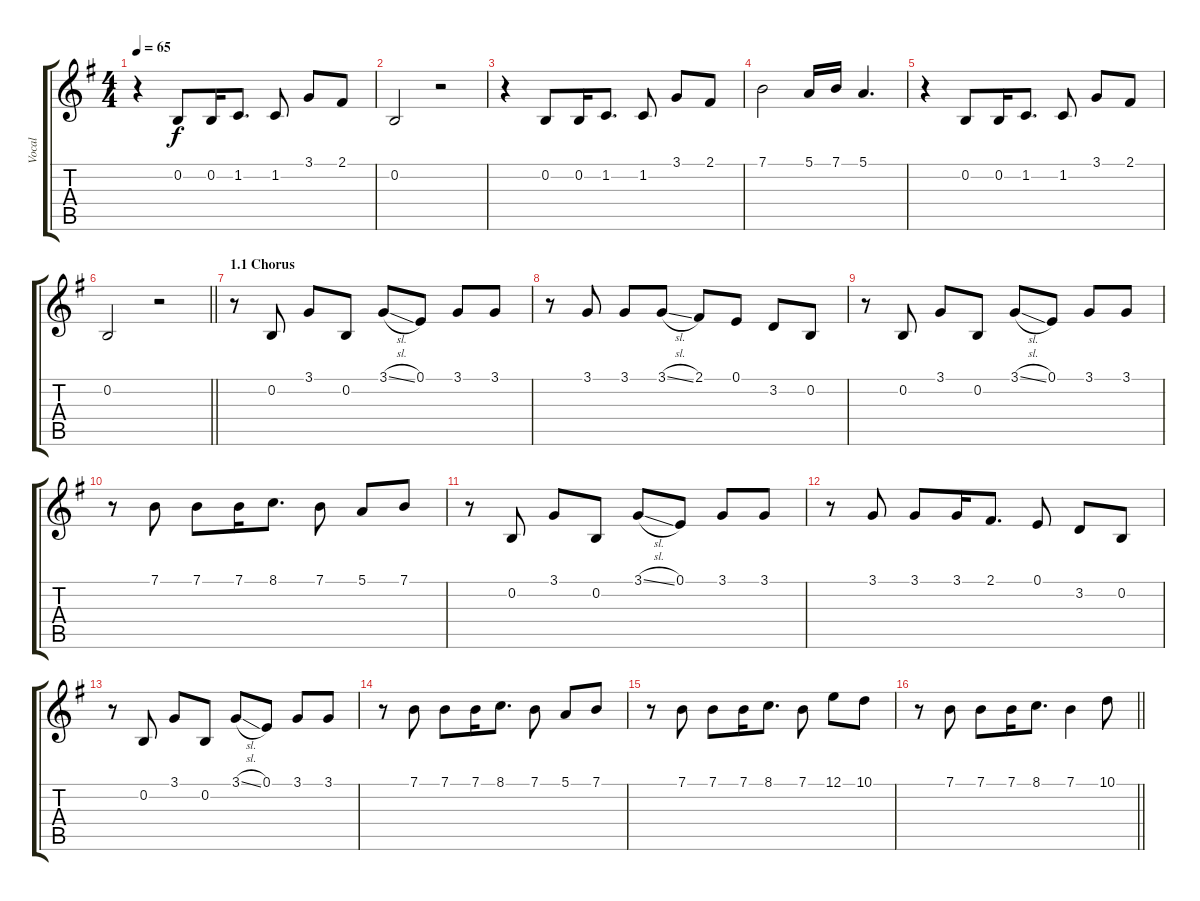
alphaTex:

\track ("Vocal" "Vocal") {instrument tenorsax}
\staff {score tabs}
\tuning (E4 B3 G3 D3 A2 E2) {hide}
\ts (4 4)
\tempo 65
\clef g2
\ks eminor
r.4{dy f} 0.2.8 0.2.16 1.2.8{d} 1.2.8 3.1.8 2.1.8 |
0.2.2 r.2 |
r.4 0.2.8 0.2.16 1.2.8{d} 1.2.8 3.1.8 2.1.8 |
7.1.2 5.1.16 7.1.16 5.1.4{d} |
r.4 0.2.8 0.2.16 1.2.8{d} 1.2.8 3.1.8 2.1.8 |
\barLineRight lightlight
0.2.2 r.2 |
\section ("" "1.1 Chorus ")
r.8 0.2.8 3.1.8 0.2.8 3.1{sl}.8 0.1.8 3.1.8 3.1.8 |
r.8 3.1.8 3.1.8 3.1{sl}.8 2.1.8 0.1.8 3.2.8 0.2.8 |
r.8 0.2.8 3.1.8 0.2.8 3.1{sl}.8 0.1.8 3.1.8 3.1.8 |
r.8 7.1.8 7.1.8 7.1.16 8.1.8{d} 7.1.8 5.1.8 7.1.8 |
r.8 0.2.8 3.1.8 0.2.8 3.1{sl}.8 0.1.8 3.1.8 3.1.8 |
r.8 3.1.8 3.1.8 3.1.16 2.1.8{d} 0.1.8 3.2.8 0.2.8 |
r.8 0.2.8 3.1.8 0.2.8 3.1{sl}.8 0.1.8 3.1.8 3.1.8 |
r.8 7.1.8 7.1.8 7.1.16 8.1.8{d} 7.1.8 5.1.8 7.1.8 |
r.8 7.1.8 7.1.8 7.1.16 8.1.8{d} 7.1.8 12.1.8 10.1.8 |
\barLineRight lightlight
r.8 7.1.8 7.1.8 7.1.16 8.1.8{d} 7.1.4 10.1.8
